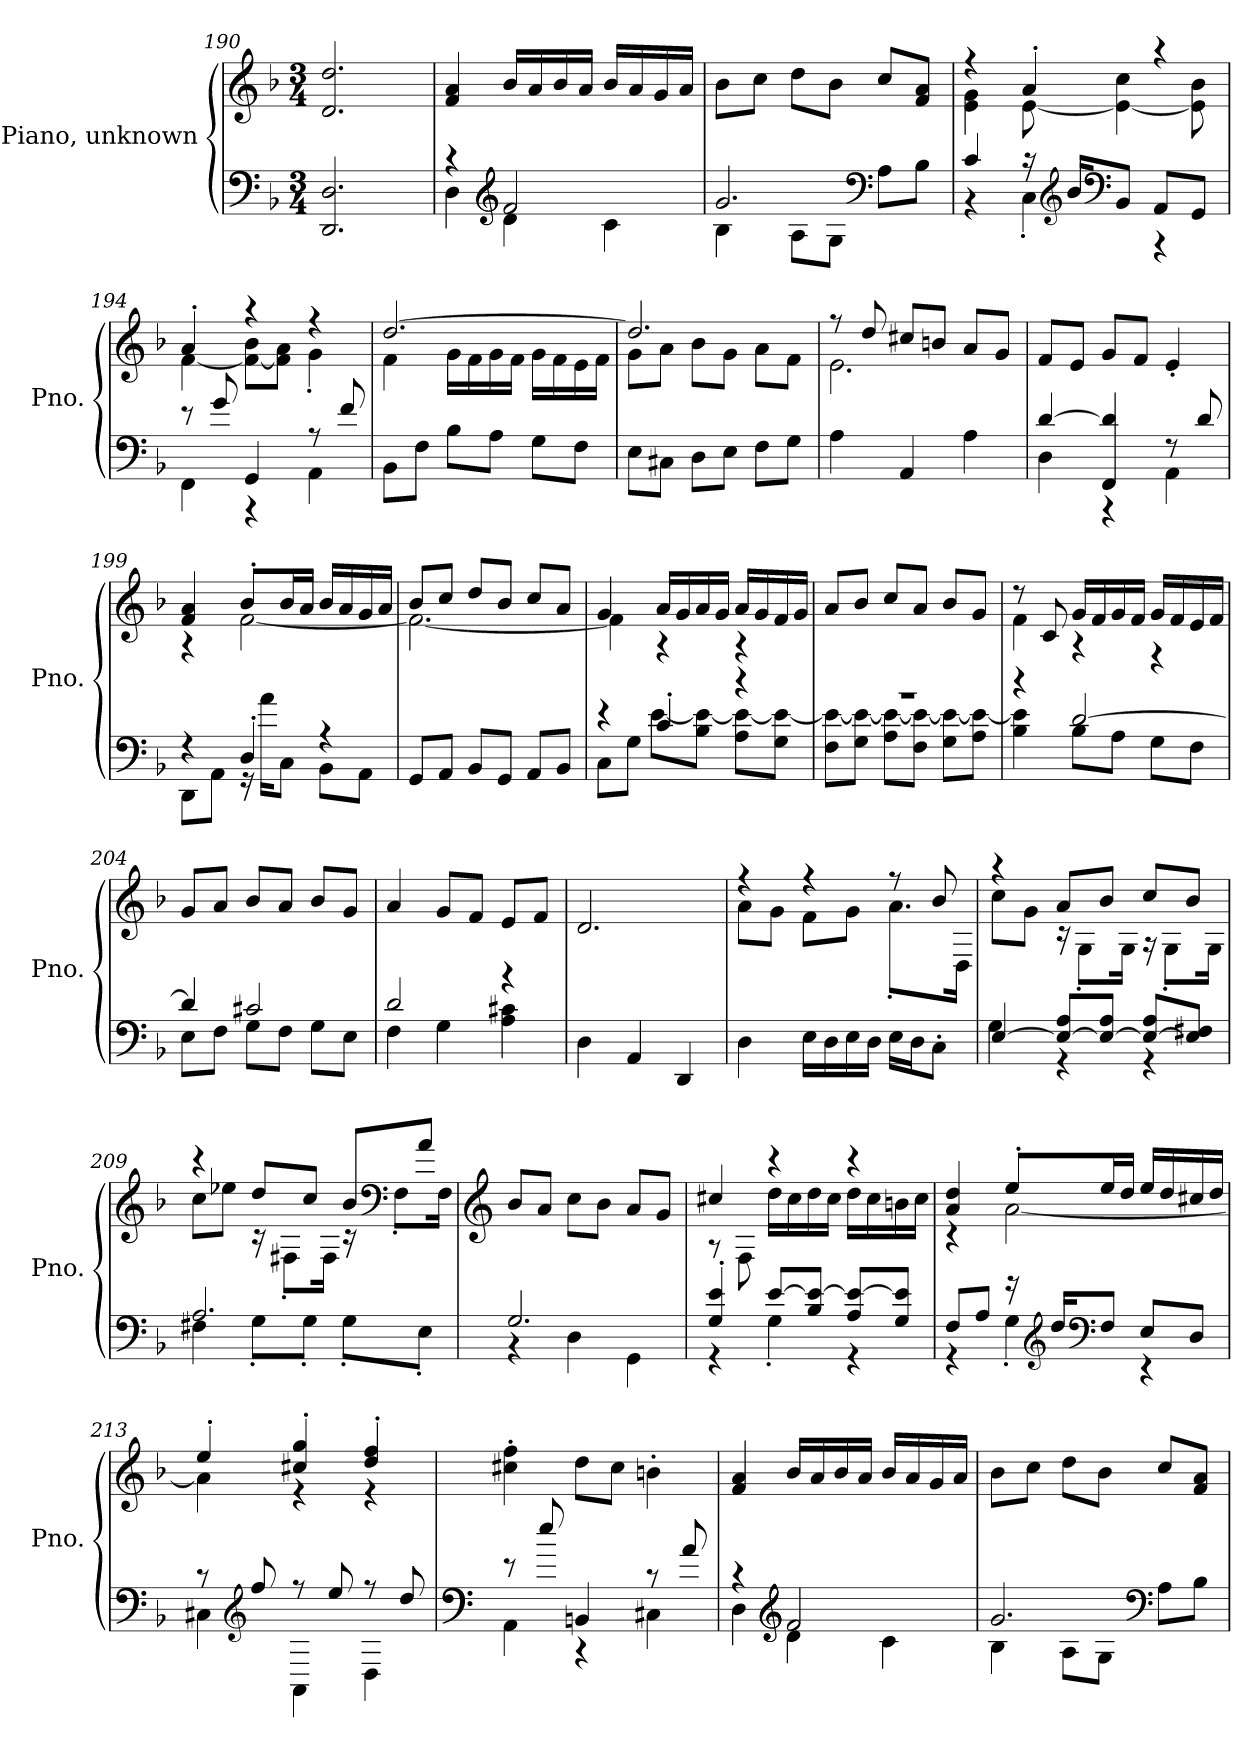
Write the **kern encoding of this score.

**kern	**kern
*part1	*part1
*staff2	*staff1
*I"Piano, unknown	*
*I'Pno.	*
*clefF4	*clefG2
*k[b-]	*k[b-]
*M3/4	*M3/4
=190	=190
2.DD/ 2.D/	2.d/ 2.dd/
!!LO:LB:g=z
=191	=191
*^	*
4r	4D\	4f/ 4a/
*clefG2	*	*
2f/	4d\	16b-/LL
.	.	16a/
.	.	16b-/
.	.	16a/JJ
.	4c\	16b-/LL
.	.	16a/
.	.	16g/
.	.	16a/JJ
=192	=192	=192
2.g/	4B-\	8b-\L
.	.	8cc\J
.	8A\L	8dd\L
.	8G\J	8b-\J
*clefF4	*	*
.	8A\L	8cc/L
.	8B-\J	8f/ 8a/J
=193	=193	=193
*	*	*^
4c/	4r	4r	4e\ 4g\
16r	4C'\	4a'/	[8e\
*clefG2	*	*	*
16b-/KL	.	.	.
*clefF4	*	*	*
8BB-/J	.	.	4e\_ 4cc\
8AA/L	4r	4r	.
8GG/J	.	.	8e\] 8b-\
=194	=194	=194	=194
8r	4FF\	4a'/	[4f\
8g/	.	.	.
4GG/	4r	4r	8f\_ 8b-\L
.	.	.	8f\] 8a\J
8r	4AA\	4r	4g'\
8f/	.	.	.
*v	*v	*	*
!!LO:LB:g=z	!!
=195	=195	=195
8BB-\L	[2.dd/	4f\
8F\J	.	.
8B-\L	.	16g\LL
.	.	16f\
8A\J	.	16g\
.	.	16f\JJ
8G\L	.	16g\LL
.	.	16f\
8F\J	.	16e\
.	.	16f\JJ
=196	=196	=196
8E\L	2.dd/]	8g\L
8C#X\J	.	8a\J
8D\L	.	8b-\L
8E\J	.	8g\J
8F\L	.	8a\L
8G\J	.	8f\J
=197	=197	=197
4A\	8r	2.e\
.	8dd/	.
4AA/	8cc#X/L	.
.	8bn/J	.
4A\	8a/L	.
.	8g/J	.
*	*v	*v
=198	=198
*^	*
[4d/	4D\	8f/L
.	.	8e/J
4FF/ 4d/]	4r	8g/L
.	.	8f/J
8r	4AA\	4e'/
8d/	.	.
=199	=199	=199
*	*	*^
4r	8DD\L	4f/ 4a/	4r
.	8AA\J	.	.
4D'/	16r	8b-'/L	[2f\
.	16a\KL	.	.
.	8C\J	16b-/L	.
.	.	16a/JJ	.
4r	8BB-\L	16b-/LL	.
.	.	16a/	.
.	8AA\J	16g/	.
.	.	16a/JJ	.
*v	*v	*	*
!!LO:LB:g=z	!!
=200	=200	=200
8GG/L	8b-/L	2.f\_
8AA/J	8cc/J	.
8BB-/L	8dd/L	.
8GG/J	8b-/J	.
8AA/L	8cc/L	.
8BB-/J	8a/J	.
=201	=201	=201
*^	*	*
4r	8C\L	4g/	4f\]
.	8G\J	.	.
4c'/	[8e\L	16a/LL	4r
.	.	16g/	.
.	8B-\ 8e\_J	16a/	.
.	.	16g/JJ	.
4r	8A\ 8e\_L	16a/LL	4r
.	.	16g/	.
.	8G\ 8e\_J	16f/	.
.	.	16g/JJ	.
*	*	*v	*v
=202	=202	=202
2.r	8F\ 8e\_L	8a/L
.	8G\ 8e\_J	8b-/J
.	8A\ 8e\_L	8cc/L
.	8F\ 8e\_J	8a/J
.	8G\ 8e\_L	8b-/L
.	8A\ 8e\_J	8g/J
=203	=203	=203
*	*	*^
4r	4B-\ 4e\]	8r	4f\
.	.	8c/	.
[2d/	8B-\L	16g/LL	4r
.	.	16f/	.
.	8A\J	16g/	.
.	.	16f/JJ	.
.	8G\L	16g/LL	4r
.	.	16f/	.
.	8F\J	16e/	.
.	.	16f/JJ	.
*	*	*v	*v
!!LO:LB:g=z
=204	=204	=204
4d/]	8E\L	8g/L
.	8F\J	8a/J
2c#X/	8G\L	8b-/L
.	8F\J	8a/J
.	8G\L	8b-/L
.	8E\J	8g/J
=205	=205	=205
2d/	4F\	4a/
.	4G\	8g/L
.	.	8f/J
4r	4A\ 4c#X\	8e/L
.	.	8f/J
*v	*v	*
=206	=206
4D\	2.d/
4AA/	.
4DD/	.
=207	=207
*	*^
4D\	4r	8a\L
.	.	8g\J
16E\LL	4r	8f\L
16D\	.	.
16E\	.	8g\J
16D\JJ	.	.
16E\LL	8r	8.a'\L
16D\J	.	.
8C'\J	8b-/	.
.	.	16D\Jk
=208	=208	=208
*^	*	*
[4E/	4G\	4r	8cc\L
.	.	.	8g\J
8E/_ 8A/L	4r	8a/L	16r
.	.	.	8G'\L
8E/_ 8A/J	.	8b-/J	.
.	.	.	16G\Jk
8E/_ 8A/L	4r	8cc/L	16r
.	.	.	8G'\L
8E/] 8F#X/J	.	8b-/J	.
.	.	.	16G\Jk
!!LO:PB:g=z	!!
=209	=209	=209	=209
2.A/	4F#X\	4r	8cc\L
.	.	.	8ee-X\J
.	8G'\L	8dd/L	16r
.	.	.	8F#X'\L
.	8G'\J	8cc/J	.
.	.	.	16F#\Jk
.	8G'\L	8b-/L	16r
*	*	*clefF4	*
.	.	.	8F#'\L
.	8E'\J	8a/J	.
.	.	.	16F#\Jk
*	*	*v	*v
=210	=210	=210
*	*	*clefG2
2.G/	4r	8b-/L
.	.	8a/J
.	4D\	8cc\L
.	.	8b-\J
.	4GG\	8a/L
.	.	8g/J
=211	=211	=211
*	*	*^
4G/' 4e/'	4r	4cc#X/	8r
.	.	.	8F\
[8e/L	4G'\	4r	16dd\LL
.	.	.	16cc#\
8B-/ 8e/_J	.	.	16dd\
.	.	.	16cc#\JJ
8A/ 8e/_L	4r	4r	16dd\LL
.	.	.	16cc#\
8G/ 8e/]J	.	.	16bn\
.	.	.	16cc#\JJ
!!LO:LB:g=z	!!
=212	=212	=212	=212
8F/L	4r	4a/ 4dd/	4r
8A/J	.	.	.
16r	4G'\	8ee'/L	[2a\
*clefG2	*	*	*
16dd/KL	.	.	.
*clefF4	*	*	*
8F/J	.	16ee/L	.
.	.	16dd/JJ	.
8E/L	4r	16ee/LL	.
.	.	16dd/	.
8D/J	.	16cc#X/	.
.	.	16dd/JJ	.
=213	=213	=213	=213
8r	4C#X\	4ee'/	4a\]
*clefG2	*	*	*
8ff/	.	.	.
8r	4AA\	4cc#X/' 4gg/'	4r
8ee/	.	.	.
8r	4D\	4dd/' 4ff/'	4r
8dd/	.	.	.
*	*	*v	*v
=214	=214	=214
*clefF4	*	*
8r	4AA\	4cc#X\' 4ff\'
8ee/	.	.
4BBn/	4r	8dd\L
.	.	8cc#\J
8r	4C#X\	4bn'\
8a/	.	.
!!LO:LB:g=z
=215	=215	=215
4r	4D\	4f/ 4a/
*clefG2	*	*
2f/	4d\	16b-/LL
.	.	16a/
.	.	16b-/
.	.	16a/JJ
.	4c\	16b-/LL
.	.	16a/
.	.	16g/
.	.	16a/JJ
=216	=216	=216
2.g/	4B-\	8b-\L
.	.	8cc\J
.	8A\L	8dd\L
.	8G\J	8b-\J
*clefF4	*	*
.	8A\L	8cc/L
.	8B-\J	8f/ 8a/J
*v	*v	*
=	=
*-	*-
